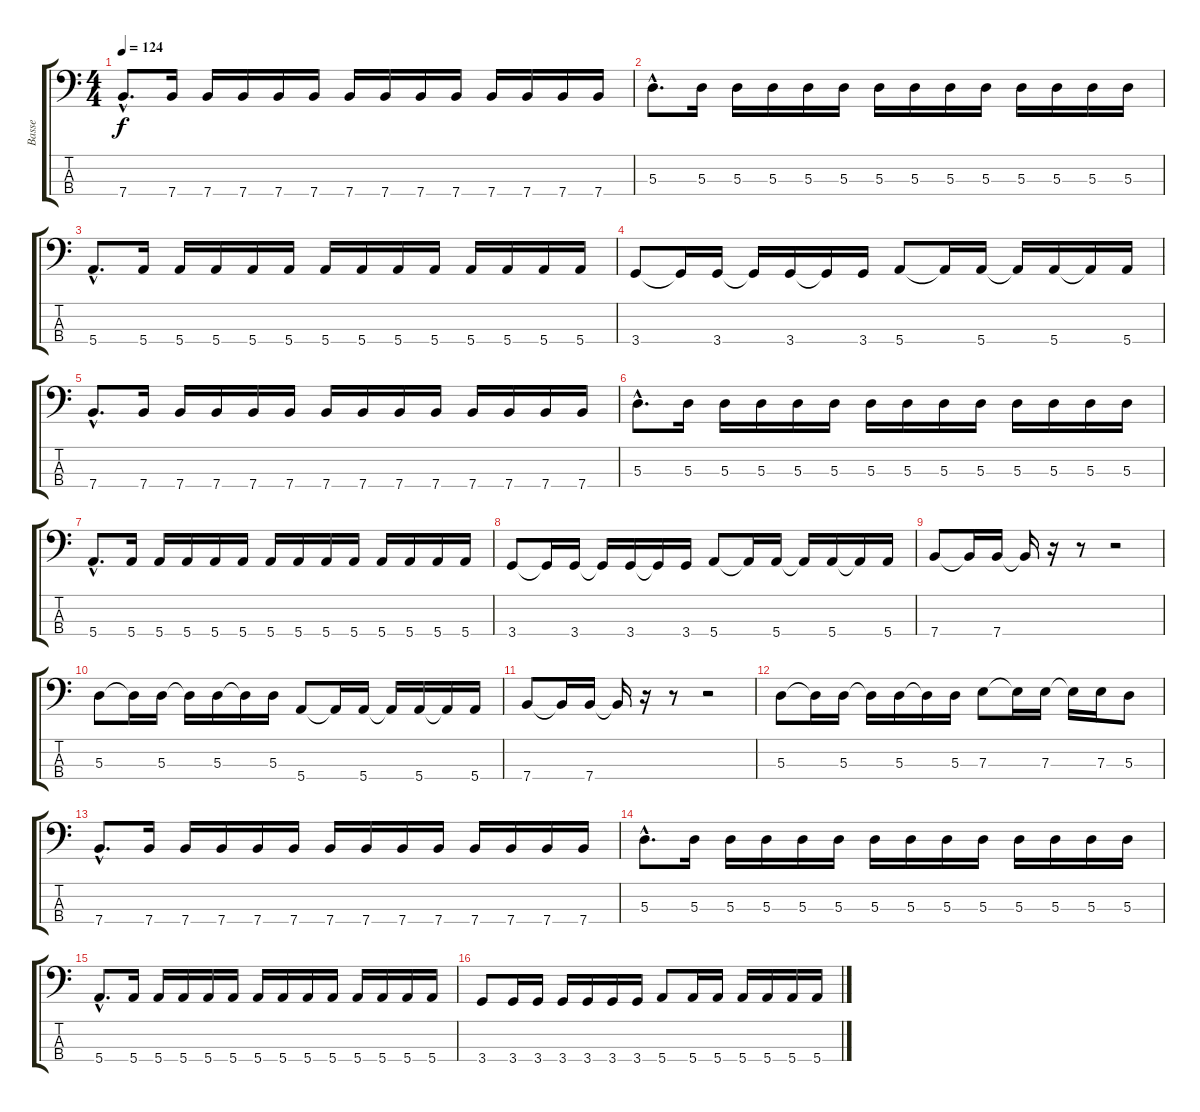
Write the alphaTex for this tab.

\track ("Basse" "Basse") {instrument electricbassfinger}
\staff {score tabs}
\tuning (G2 D2 A1 E1) {hide}
\ts (4 4)
\tempo 124
\clef f4
\ks c
7.4{hac}.8{d dy f} 7.4.16 7.4.16 7.4.16 7.4.16 7.4.16 7.4.16 7.4.16 7.4.16 7.4.16 7.4.16 7.4.16 7.4.16 7.4.16 |
5.3{hac}.8{d} 5.3.16 5.3.16 5.3.16 5.3.16 5.3.16 5.3.16 5.3.16 5.3.16 5.3.16 5.3.16 5.3.16 5.3.16 5.3.16 |
5.4{hac}.8{d} 5.4.16 5.4.16 5.4.16 5.4.16 5.4.16 5.4.16 5.4.16 5.4.16 5.4.16 5.4.16 5.4.16 5.4.16 5.4.16 |
3.4.8 3.4{t}.16 3.4.16 3.4{t}.16 3.4.16 3.4{t}.16 3.4.16 5.4.8 5.4{t}.16 5.4.16 5.4{t}.16 5.4.16 5.4{t}.16 5.4.16 |
7.4{hac}.8{d} 7.4.16 7.4.16 7.4.16 7.4.16 7.4.16 7.4.16 7.4.16 7.4.16 7.4.16 7.4.16 7.4.16 7.4.16 7.4.16 |
5.3{hac}.8{d} 5.3.16 5.3.16 5.3.16 5.3.16 5.3.16 5.3.16 5.3.16 5.3.16 5.3.16 5.3.16 5.3.16 5.3.16 5.3.16 |
5.4{hac}.8{d} 5.4.16 5.4.16 5.4.16 5.4.16 5.4.16 5.4.16 5.4.16 5.4.16 5.4.16 5.4.16 5.4.16 5.4.16 5.4.16 |
3.4.8 3.4{t}.16 3.4.16 3.4{t}.16 3.4.16 3.4{t}.16 3.4.16 5.4.8 5.4{t}.16 5.4.16 5.4{t}.16 5.4.16 5.4{t}.16 5.4.16 |
7.4.8 7.4{t}.16 7.4.16 7.4{t}.16 r.16 r.8 r.2 |
5.3.8 5.3{t}.16 5.3.16 5.3{t}.16 5.3.16 5.3{t}.16 5.3.16 5.4.8 5.4{t}.16 5.4.16 5.4{t}.16 5.4.16 5.4{t}.16 5.4.16 |
7.4.8 7.4{t}.16 7.4.16 7.4{t}.16 r.16 r.8 r.2 |
5.3.8 5.3{t}.16 5.3.16 5.3{t}.16 5.3.16 5.3{t}.16 5.3.16 7.3.8 7.3{t}.16 7.3.16 7.3{t}.16 7.3.16 5.3.8 |
7.4{hac}.8{d} 7.4.16 7.4.16 7.4.16 7.4.16 7.4.16 7.4.16 7.4.16 7.4.16 7.4.16 7.4.16 7.4.16 7.4.16 7.4.16 |
5.3{hac}.8{d} 5.3.16 5.3.16 5.3.16 5.3.16 5.3.16 5.3.16 5.3.16 5.3.16 5.3.16 5.3.16 5.3.16 5.3.16 5.3.16 |
5.4{hac}.8{d} 5.4.16 5.4.16 5.4.16 5.4.16 5.4.16 5.4.16 5.4.16 5.4.16 5.4.16 5.4.16 5.4.16 5.4.16 5.4.16 |
3.4.8 3.4.16 3.4.16 3.4.16 3.4.16 3.4.16 3.4.16 5.4.8 5.4.16 5.4.16 5.4.16 5.4.16 5.4.16 5.4.16
